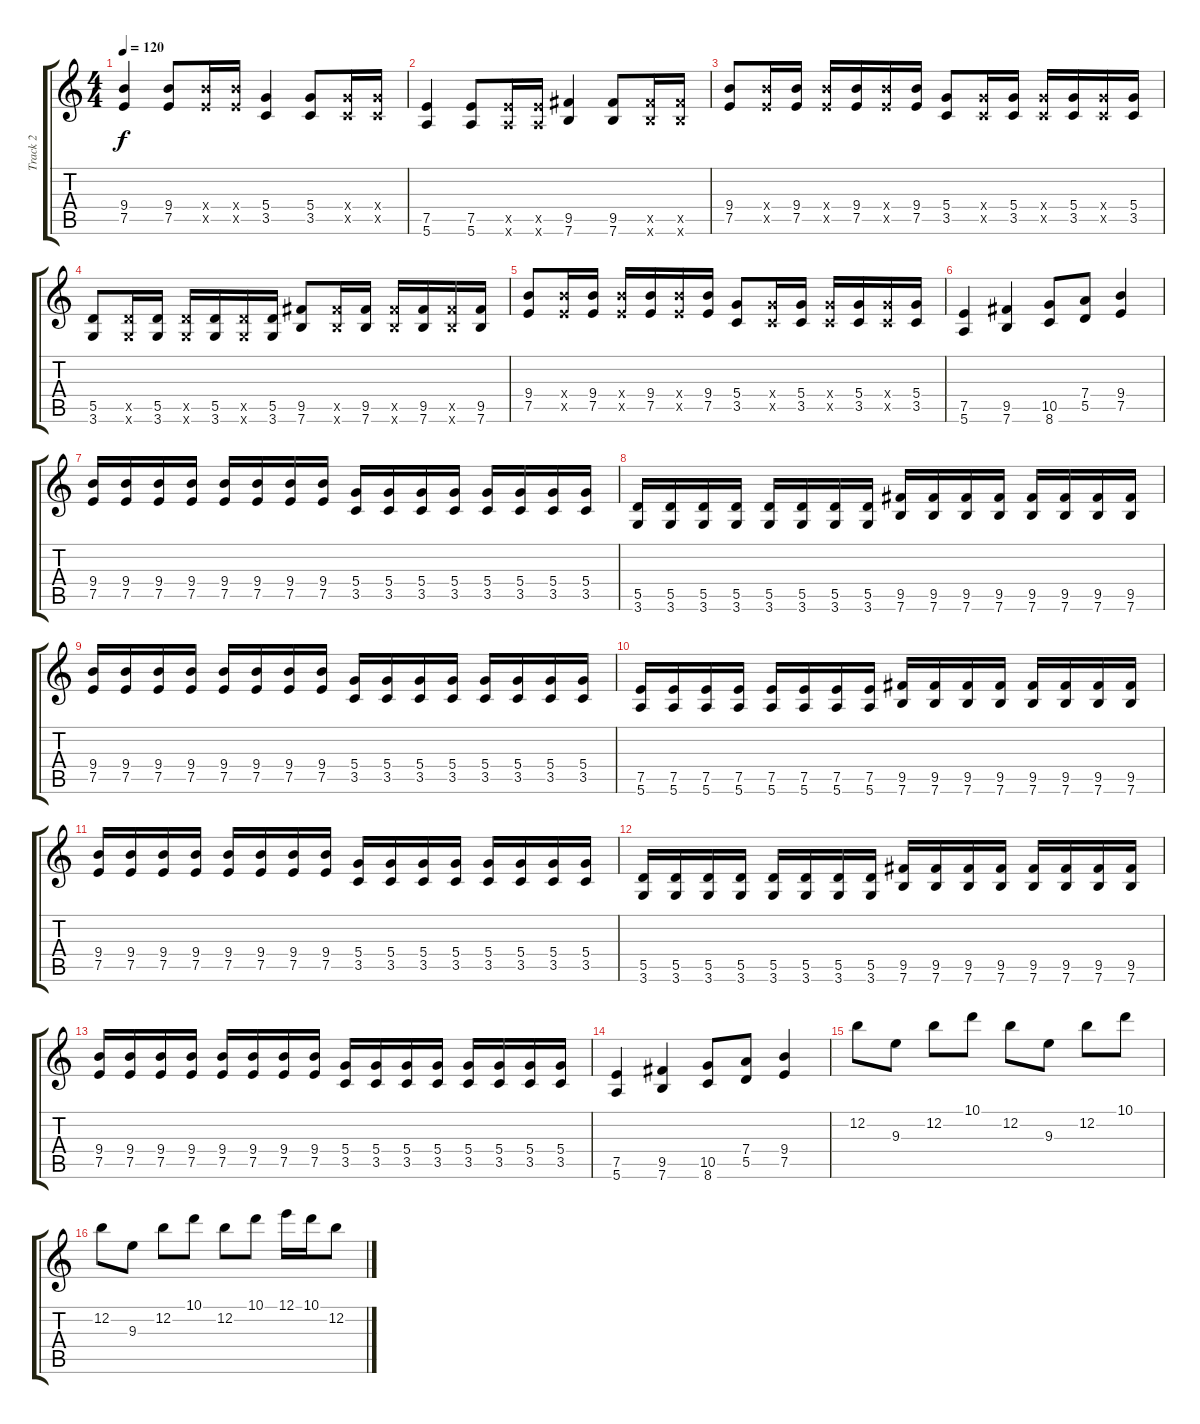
\track ("Track 2" "Track 2") {instrument acousticguitarsteel}
\staff {score tabs}
\tuning (E4 B3 G3 D3 A2 E2) {hide}
\ts (4 4)
\tempo 120
\clef g2
\ks c
(9.4 7.5).4{dy f} (9.4 7.5).8 (9.4{x} 7.5{x}).16 (9.4{x} 7.5{x}).16 (5.4 3.5).4 (5.4 3.5).8 (5.4{x} 3.5{x}).16 (5.4{x} 3.5{x}).16 |
(7.5 5.6).4 (7.5 5.6).8 (7.5{x} 5.6{x}).16 (7.5{x} 5.6{x}).16 (9.5 7.6).4 (9.5 7.6).8 (9.5{x} 7.6{x}).16 (9.5{x} 7.6{x}).16 |
(9.4 7.5).8 (9.4{x} 7.5{x}).16 (9.4 7.5).16 (9.4{x} 7.5{x}).16 (9.4 7.5).16 (9.4{x} 7.5{x}).16 (9.4 7.5).16 (5.4 3.5).8 (5.4{x} 3.5{x}).16 (5.4 3.5).16 (5.4{x} 3.5{x}).16 (5.4 3.5).16 (5.4{x} 3.5{x}).16 (5.4 3.5).16 |
(5.5 3.6).8 (5.5{x} 3.6{x}).16 (5.5 3.6).16 (5.5{x} 3.6{x}).16 (5.5 3.6).16 (5.5{x} 3.6{x}).16 (5.5 3.6).16 (9.5 7.6).8 (9.5{x} 7.6{x}).16 (9.5 7.6).16 (9.5{x} 7.6{x}).16 (9.5 7.6).16 (9.5{x} 7.6{x}).16 (9.5 7.6).16 |
(9.4 7.5).8 (9.4{x} 7.5{x}).16 (9.4 7.5).16 (9.4{x} 7.5{x}).16 (9.4 7.5).16 (9.4{x} 7.5{x}).16 (9.4 7.5).16 (5.4 3.5).8 (5.4{x} 3.5{x}).16 (5.4 3.5).16 (5.4{x} 3.5{x}).16 (5.4 3.5).16 (5.4{x} 3.5{x}).16 (5.4 3.5).16 |
(7.5 5.6).4 (9.5 7.6).4 (10.5 8.6).8 (7.4 5.5).8 (9.4 7.5).4 |
(9.4 7.5).16 (9.4 7.5).16 (9.4 7.5).16 (9.4 7.5).16 (9.4 7.5).16 (9.4 7.5).16 (9.4 7.5).16 (9.4 7.5).16 (5.4 3.5).16 (5.4 3.5).16 (5.4 3.5).16 (5.4 3.5).16 (5.4 3.5).16 (5.4 3.5).16 (5.4 3.5).16 (5.4 3.5).16 |
(5.5 3.6).16 (5.5 3.6).16 (5.5 3.6).16 (5.5 3.6).16 (5.5 3.6).16 (5.5 3.6).16 (5.5 3.6).16 (5.5 3.6).16 (9.5 7.6).16 (9.5 7.6).16 (9.5 7.6).16 (9.5 7.6).16 (9.5 7.6).16 (9.5 7.6).16 (9.5 7.6).16 (9.5 7.6).16 |
(9.4 7.5).16 (9.4 7.5).16 (9.4 7.5).16 (9.4 7.5).16 (9.4 7.5).16 (9.4 7.5).16 (9.4 7.5).16 (9.4 7.5).16 (5.4 3.5).16 (5.4 3.5).16 (5.4 3.5).16 (5.4 3.5).16 (5.4 3.5).16 (5.4 3.5).16 (5.4 3.5).16 (5.4 3.5).16 |
(7.5 5.6).16 (7.5 5.6).16 (7.5 5.6).16 (7.5 5.6).16 (7.5 5.6).16 (7.5 5.6).16 (7.5 5.6).16 (7.5 5.6).16 (9.5 7.6).16 (9.5 7.6).16 (9.5 7.6).16 (9.5 7.6).16 (9.5 7.6).16 (9.5 7.6).16 (9.5 7.6).16 (9.5 7.6).16 |
(9.4 7.5).16 (9.4 7.5).16 (9.4 7.5).16 (9.4 7.5).16 (9.4 7.5).16 (9.4 7.5).16 (9.4 7.5).16 (9.4 7.5).16 (5.4 3.5).16 (5.4 3.5).16 (5.4 3.5).16 (5.4 3.5).16 (5.4 3.5).16 (5.4 3.5).16 (5.4 3.5).16 (5.4 3.5).16 |
(5.5 3.6).16 (5.5 3.6).16 (5.5 3.6).16 (5.5 3.6).16 (5.5 3.6).16 (5.5 3.6).16 (5.5 3.6).16 (5.5 3.6).16 (9.5 7.6).16 (9.5 7.6).16 (9.5 7.6).16 (9.5 7.6).16 (9.5 7.6).16 (9.5 7.6).16 (9.5 7.6).16 (9.5 7.6).16 |
(9.4 7.5).16 (9.4 7.5).16 (9.4 7.5).16 (9.4 7.5).16 (9.4 7.5).16 (9.4 7.5).16 (9.4 7.5).16 (9.4 7.5).16 (5.4 3.5).16 (5.4 3.5).16 (5.4 3.5).16 (5.4 3.5).16 (5.4 3.5).16 (5.4 3.5).16 (5.4 3.5).16 (5.4 3.5).16 |
(7.5 5.6).4 (9.5 7.6).4 (10.5 8.6).8 (7.4 5.5).8 (9.4 7.5).4 |
12.2.8 9.3.8 12.2.8 10.1.8 12.2.8 9.3.8 12.2.8 10.1.8 |
12.2.8 9.3.8 12.2.8 10.1.8 12.2.8 10.1.8 12.1.16 10.1.16 12.2.8
